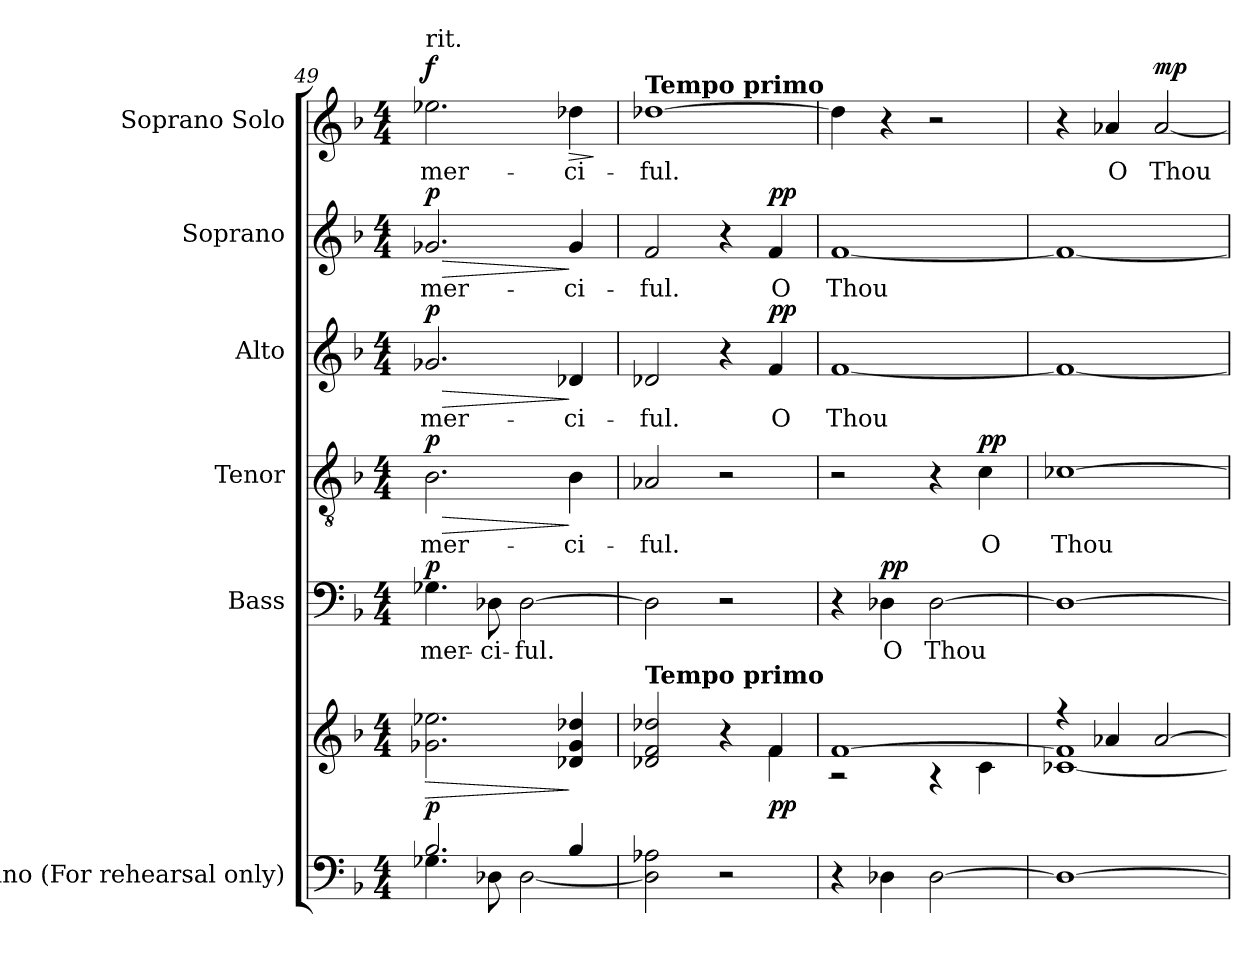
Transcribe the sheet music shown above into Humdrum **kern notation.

**kern	**kern	**dynam	**kern	**text	**dynam	**kern	**text	**dynam	**kern	**text	**dynam	**kern	**text	**dynam	**kern	**text	**dynam
*part6	*part6	*part6	*part5	*part5	*part5	*part4	*part4	*part4	*part3	*part3	*part3	*part2	*part2	*part2	*part1	*part1	*part1
*staff7	*staff6	*staff6/7	*staff5	*staff5	*staff5	*staff4	*staff4	*staff4	*staff3	*staff3	*staff3	*staff2	*staff2	*staff2	*staff1	*staff1	*staff1
*I"Piano (For rehearsal only)	*	*	*I"Bass	*	*	*I"Tenor	*	*	*I"Alto	*	*	*I"Soprano	*	*	*I"Soprano Solo	*	*
*I'Pno.	*	*	*I'B.	*	*	*I'T.	*	*	*I'A.	*	*	*I'S.	*	*	*I'S. Solo	*	*
!!LO:LB:g=z
*clefF4	*clefG2	*	*clefF4	*	*	*clefGv2	*	*	*clefG2	*	*	*clefG2	*	*	*clefG2	*	*
*	*	*	*	*	*	*ITrd7c12	*	*	*	*	*	*	*	*	*	*	*
*k[b-]	*k[b-]	*	*k[b-]	*	*	*k[b-]	*	*	*k[b-]	*	*	*k[b-]	*	*	*k[b-]	*	*
*F:	*F:	*	*F:	*	*	*F:	*	*	*F:	*	*	*F:	*	*	*F:	*	*
*M4/4	*M4/4	*	*M4/4	*	*	*M4/4	*	*	*M4/4	*	*	*M4/4	*	*	*M4/4	*	*
=49	=49	=49	=49	=49	=49	=49	=49	=49	=49	=49	=49	=49	=49	=49	=49	=49	=49
*^	*	*	*	*	*	*	*	*	*	*	*	*	*	*	*	*	*
!	!	!	!LO:HP:b	!	!	!	!	!	!	!	!	!	!	!	!	!	!	!
!	!	!	!	!	!LO:LY:b:color=#000000	!	!	!	!	!	!	!	!	!	!	!	!	!
!	!	!	!	!	!	!	!	!LO:LY:b:color=#000000	!LO:HP:b	!	!	!	!	!	!	!	!	!
!	!	!	!	!	!	!	!	!	!	!	!LO:LY:b:color=#000000	!LO:HP:b	!	!	!	!	!	!
!	!	!	!	!	!	!	!	!	!	!	!	!	!	!LO:LY:b:color=#000000	!LO:HP:b	!	!	!
!	!	!	!	!	!	!	!	!	!	!	!	!	!	!	!	!LO:TX:t=rit.	!	!
!	!	!	!	!	!	!	!	!	!	!	!	!	!	!	!	!	!LO:LY:b:color=#000000	!
2.B-i/	4.G-Xi\	2.g-Xi\ 2.ee-Xi	> p	4.G-Xi\	mer-	p	2.BB-i\	mer-	> p	2.g-Xi/	mer-	> p	2.g-Xi/	mer-	> p	2.ee-Xi\	mer-	f
!	!	!	!	!	!LO:LY:b:color=#000000	!	!	!	!	!	!	!	!	!	!	!	!	!
.	8D-Xi\	.	.	8D-Xi\	-ci-	.	.	.	.	.	.	.	.	.	.	.	.	.
!	!	!	!	!	!LO:LY:b:color=#000000	!	!	!	!	!	!	!	!	!	!	!	!	!
.	[<2D-i\	.	.	[>2D-i\	-ful.	.	.	.	.	.	.	.	.	.	.	.	.	.
!	!	!	!	!	!	!	!	!LO:LY:b:color=#000000	!	!	!	!	!	!	!	!	!	!
!	!	!	!	!	!	!	!	!	!	!	!LO:LY:b:color=#000000	!	!	!	!	!	!	!
!	!	!	!	!	!	!	!	!	!	!	!	!	!	!LO:LY:b:color=#000000	!	!	!	!
!	!	!	!	!	!	!	!	!	!	!	!	!	!	!	!	!	!LO:LY:b:color=#000000	!LO:HP:b
4B-i/	.	4d-Xi/ 4g-i 4dd-Xi	]	.	.	.	4BB-i\	-ci-	]	4d-Xi/	-ci-	]	4g-i/	-ci-	]	4dd-Xi\	-ci-	>
*v	*v	*	*	*	*	*	*	*	*	*	*	*	*	*	*	*	*	*
.	.	.	.	.	.	.	.	.	.	.	.	.	.	.	.	.	]
=50	=50	=50	=50	=50	=50	=50	=50	=50	=50	=50	=50	=50	=50	=50	=50	=50	=50
*	*^	*	*	*	*	*	*	*	*	*	*	*	*	*	*	*	*
!	!	!	!	!	!	!	!	!LO:LY:b:color=#000000	!	!	!	!	!	!	!	!	!	!
!	!	!	!	!	!	!	!	!	!	!	!LO:LY:b:color=#000000	!	!	!	!	!	!	!
!	!	!	!	!	!	!	!	!	!	!	!	!	!	!LO:LY:b:color=#000000	!	!	!	!
!	!	!	!	!	!	!	!	!	!	!	!	!	!	!	!	!LO:TX:a:B:t=Tempo primo	!	!
!	!LO:TX:a:B:t=Tempo primo	!	!	!	!	!	!	!	!	!	!	!	!	!	!	!	!	!
!	!	!	!	!	!	!	!	!	!	!	!	!	!	!	!	!	!LO:LY:b:color=#000000	!
2D-i\] 2A-Xi	2d-Xi/ 2fi 2dd-Xi	2.ryy	.	2D-i\]	.	.	2AA-Xi/	-ful.	.	2d-Xi/	-ful.	.	2fi/	-ful.	.	[>1dd-Xi	-ful.	.
2r	4r	.	.	2r	.	.	2r	.	.	4r	.	.	4r	.	.	.	.	.
!	!	!	!	!	!	!	!	!	!	!	!LO:LY:b:color=#000000	!	!	!	!	!	!	!
!	!	!	!	!	!	!	!	!	!	!	!	!	!	!LO:LY:b:color=#000000	!	!	!	!
.	4fi/	4fi\	pp	.	.	.	.	.	.	4fi/	O	pp	4fi/	O	pp	.	.	.
=51	=51	=51	=51	=51	=51	=51	=51	=51	=51	=51	=51	=51	=51	=51	=51	=51	=51	=51
!	!	!	!	!	!	!	!	!	!	!	!LO:LY:b:color=#000000	!	!	!	!	!	!	!
!	!	!	!	!	!	!	!	!	!	!	!	!	!	!LO:LY:b:color=#000000	!	!	!	!
4r	[>1fi	2r	.	4r	.	.	2r	.	.	[<1fi	Thou	.	[<1fi	Thou	.	4dd-i\]	.	.
!	!	!	!	!	!LO:LY:b:color=#000000	!	!	!	!	!	!	!	!	!	!	!	!	!
4D-Xi\	.	.	.	4D-Xi\	O	pp	.	.	.	.	.	.	.	.	.	4r	.	.
!	!	!	!	!	!LO:LY:b:color=#000000	!	!	!	!	!	!	!	!	!	!	!	!	!
[>2D-i\	.	4r	.	[>2D-i\	Thou	.	4r	.	.	.	.	.	.	.	.	2r	.	.
!	!	!	!	!	!	!	!	!LO:LY:b:color=#000000	!	!	!	!	!	!	!	!	!	!
.	.	4ci\	.	.	.	.	4Ci\	O	pp	.	.	.	.	.	.	.	.	.
=52	=52	=52	=52	=52	=52	=52	=52	=52	=52	=52	=52	=52	=52	=52	=52	=52	=52	=52
!	!	!	!	!	!	!	!	!LO:LY:b:color=#000000	!	!	!	!	!	!	!	!	!	!
1D-i_>	4r	[<1c-Xi 1fi]	.	1D-i_>	.	.	[>1C-Xi	Thou	.	1fi_<	.	.	1fi_<	.	.	4r	.	.
!	!	!	!	!	!	!	!	!	!	!	!	!	!	!	!	!	!LO:LY:b:color=#000000	!
.	4a-Xi/	.	.	.	.	.	.	.	.	.	.	.	.	.	.	4a-Xi/	O	.
!	!	!	!	!	!	!	!	!	!	!	!	!	!	!	!	!	!LO:LY:b:color=#000000	!
.	[>2a-i/	.	.	.	.	.	.	.	.	.	.	.	.	.	.	[<2a-i/	Thou	mp
*	*v	*v	*	*	*	*	*	*	*	*	*	*	*	*	*	*	*	*
=	=	=	=	=	=	=	=	=	=	=	=	=	=	=	=	=	=
*-	*-	*-	*-	*-	*-	*-	*-	*-	*-	*-	*-	*-	*-	*-	*-	*-	*-
